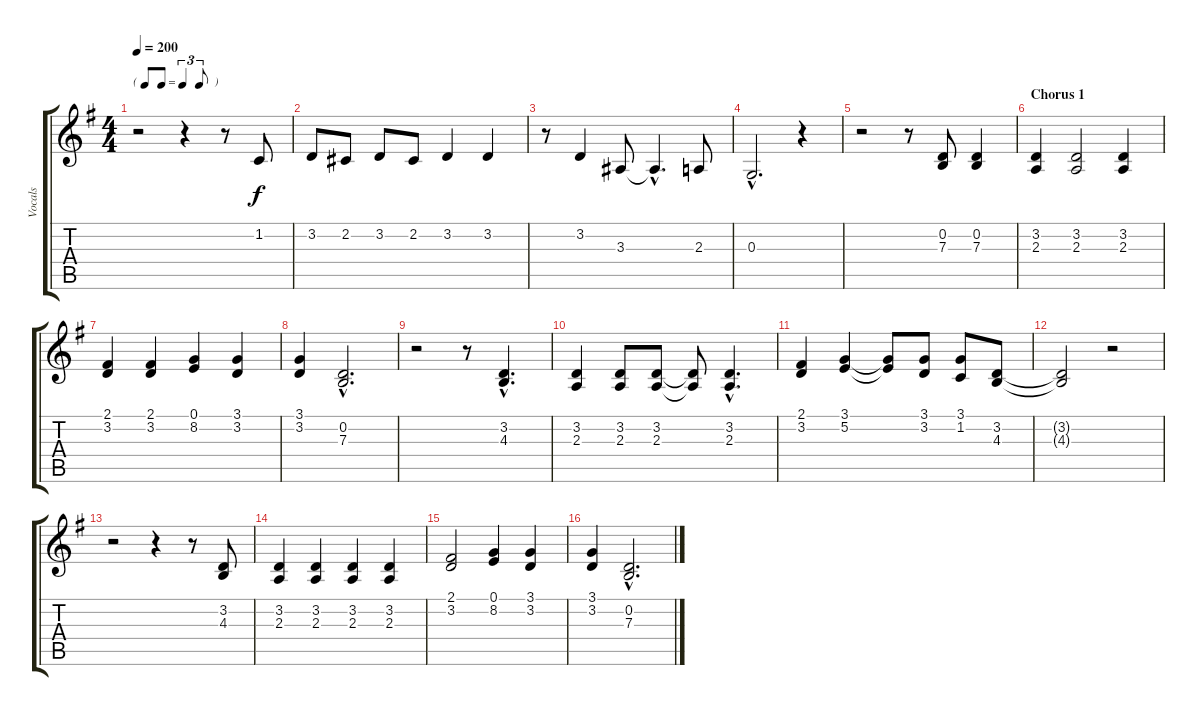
\track ("Vocals" "Vocals") {instrument electricgrandpiano}
\staff {score tabs}
\tuning (E4 B3 G3 D3 A2 E2) {hide}
\ts (4 4)
\tf triplet8th
\tempo 200
\clef g2
\ks g
r.2{dy f} r.4 r.8 1.2.8 |
3.2.8 2.2.8 3.2.8 2.2.8 3.2.4 3.2.4 |
r.8 3.2.4 3.3.8 3.3{hac t}.4{d} 2.3.8 |
0.3{hac}.2{d} r.4 |
r.2 r.8 (0.2 7.3).8 (0.2 7.3).4 |
\section ("" "Chorus 1")
(3.2 2.3).4 (3.2 2.3).2 (3.2 2.3).4 |
(2.1 3.2).4 (2.1 3.2).4 (0.1 8.2).4 (3.1 3.2).4 |
(3.1 3.2).4 (0.2{hac} 7.3{hac}).2{d} |
r.2 r.8 (3.2{hac} 4.3{hac}).4{d} |
(3.2 2.3).4 (3.2 2.3).8 (3.2 2.3).8 (3.2{t} 2.3{t}).8 (3.2{hac} 2.3{hac}).4{d} |
(2.1 3.2).4 (3.1 5.2).4 (3.1{t} 5.2{t}).8 (3.1 3.2).8 (3.1 1.2).8 (3.2 4.3).8 |
(3.2{t} 4.3{t}).2 r.2 |
r.2 r.4 r.8 (3.2 4.3).8 |
(3.2 2.3).4 (3.2 2.3).4 (3.2 2.3).4 (3.2 2.3).4 |
(2.1 3.2).2 (0.1 8.2).4 (3.1 3.2).4 |
(3.1 3.2).4 (0.2{hac} 7.3{hac}).2{d}
